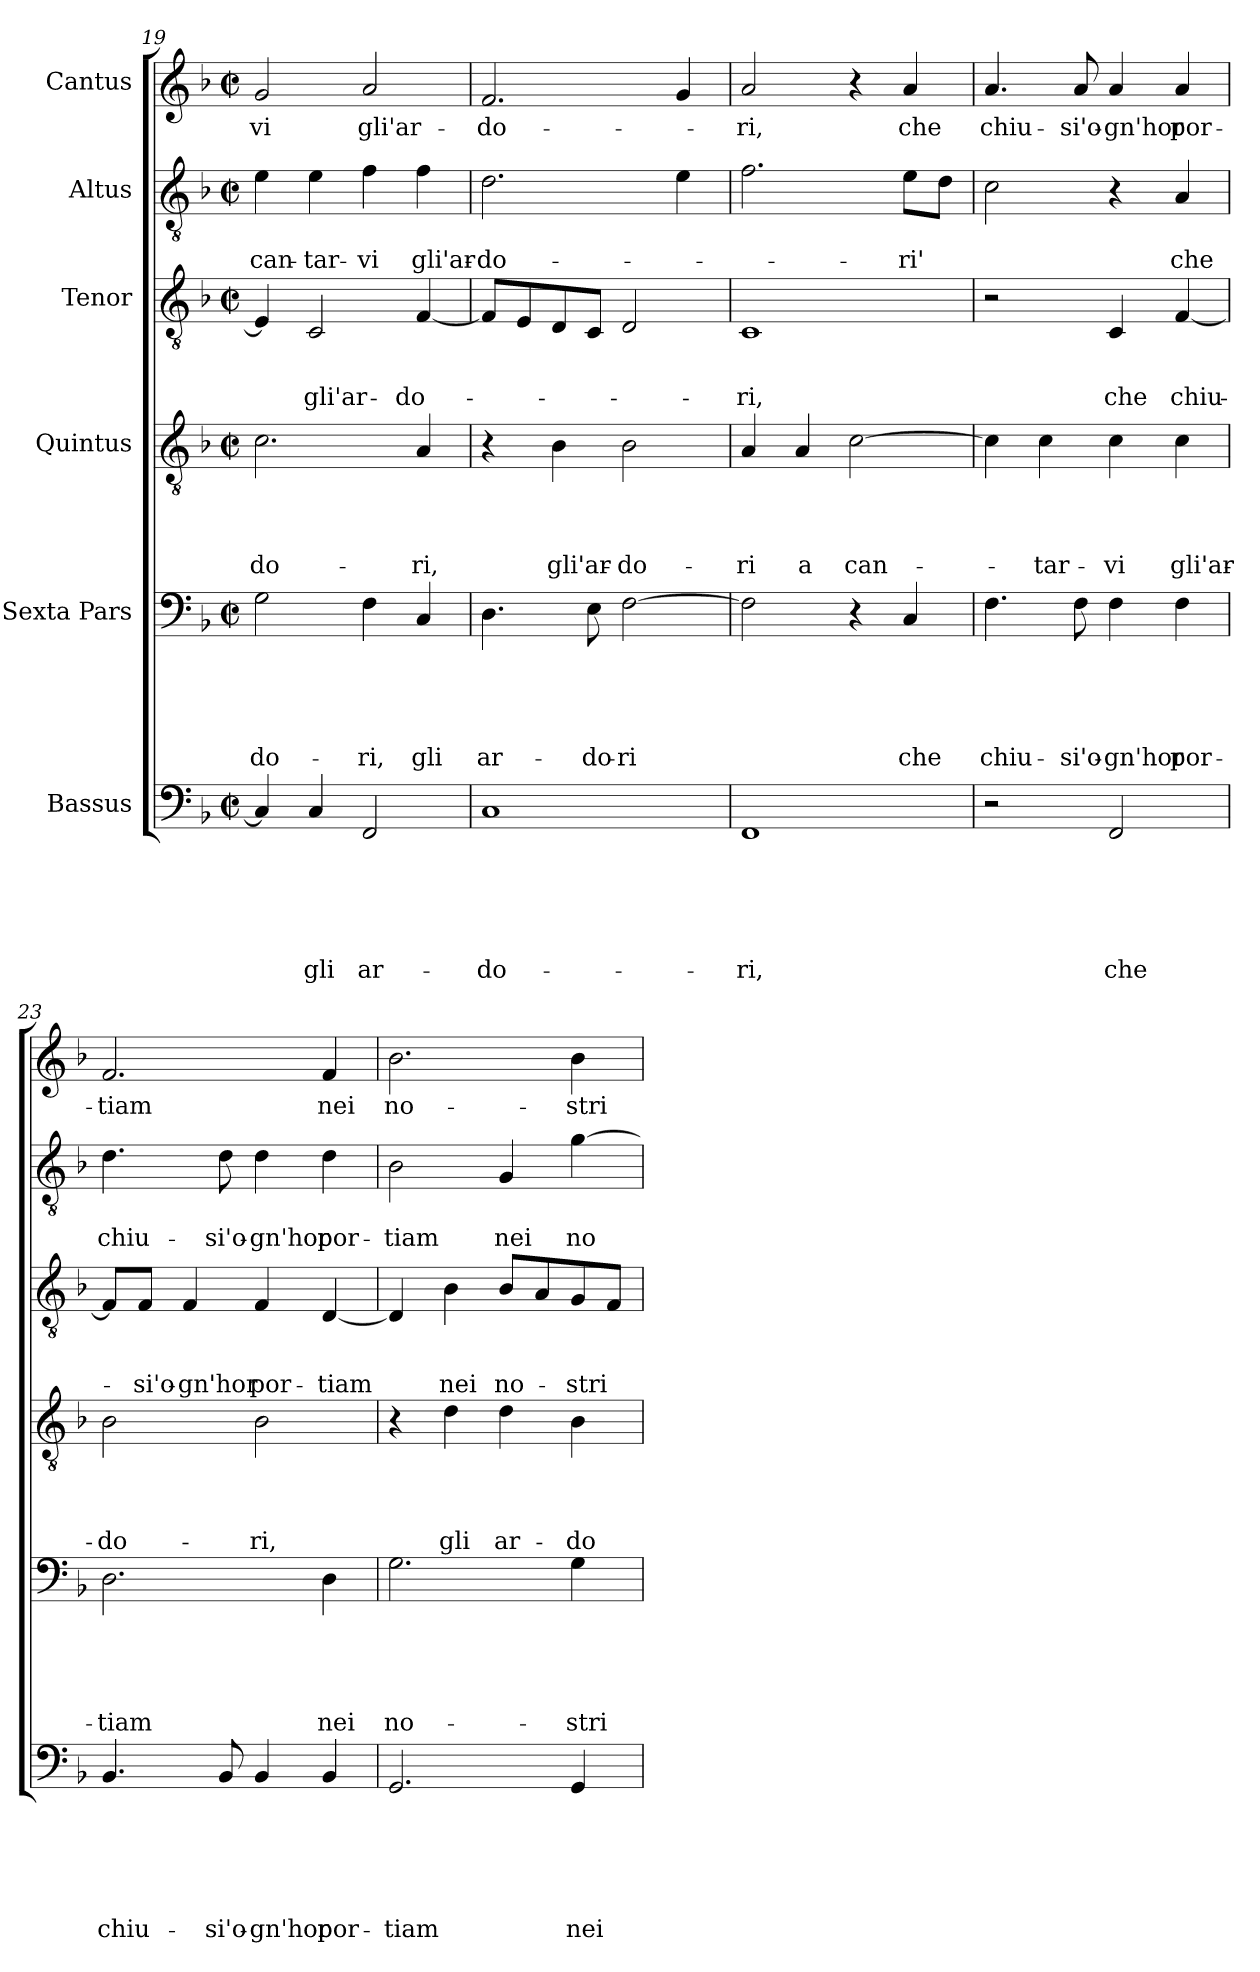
**kern	**text	**text	**text	**text	**text	**text	**kern	**text	**text	**text	**text	**text	**kern	**text	**text	**text	**text	**kern	**text	**text	**text	**kern	**text	**text	**kern	**text
*part6	*part6	*part6	*part6	*part6	*part6	*part6	*part5	*part5	*part5	*part5	*part5	*part5	*part4	*part4	*part4	*part4	*part4	*part3	*part3	*part3	*part3	*part2	*part2	*part2	*part1	*part1
*staff6	*staff6	*staff6	*staff6	*staff6	*staff6	*staff6	*staff5	*staff5	*staff5	*staff5	*staff5	*staff5	*staff4	*staff4	*staff4	*staff4	*staff4	*staff3	*staff3	*staff3	*staff3	*staff2	*staff2	*staff2	*staff1	*staff1
*I"Bassus	*	*	*	*	*	*	*I"Sexta Pars	*	*	*	*	*	*I"Quintus	*	*	*	*	*I"Tenor	*	*	*	*I"Altus	*	*	*I"Cantus	*
*clefF4	*	*	*	*	*	*	*clefF4	*	*	*	*	*	*clefGv2	*	*	*	*	*clefGv2	*	*	*	*clefGv2	*	*	*clefG2	*
*k[b-]	*	*	*	*	*	*	*k[b-]	*	*	*	*	*	*k[b-]	*	*	*	*	*k[b-]	*	*	*	*k[b-]	*	*	*k[b-]	*
*F:	*	*	*	*	*	*	*F:	*	*	*	*	*	*F:	*	*	*	*	*F:	*	*	*	*F:	*	*	*F:	*
*M2/2	*	*	*	*	*	*	*M2/2	*	*	*	*	*	*M2/2	*	*	*	*	*M2/2	*	*	*	*M2/2	*	*	*M2/2	*
*met(c|)	*	*	*	*	*	*	*met(c|)	*	*	*	*	*	*met(c|)	*	*	*	*	*met(c|)	*	*	*	*met(c|)	*	*	*met(c|)	*
=19	=19	=19	=19	=19	=19	=19	=19	=19	=19	=19	=19	=19	=19	=19	=19	=19	=19	=19	=19	=19	=19	=19	=19	=19	=19	=19
4C/]	.	.	.	.	.	.	2G\	.	.	.	.	-do-	2.c\	.	.	.	-do-	4E/]	.	.	.	4e\	.	can-	2g/	-vi
4C/	.	.	.	.	.	gli	.	.	.	.	.	.	.	.	.	.	.	2C/	.	.	gli'ar-	4e\	.	-tar-	.	.
2FF/	.	.	.	.	.	ar-	4F\	.	.	.	.	-ri,	.	.	.	.	.	.	.	.	.	4f\	.	-vi	2a/	gli'ar-
.	.	.	.	.	.	.	4C/	.	.	.	.	gli	4A/	.	.	.	-ri,	[4F/	.	.	-do-	4f\	.	gli'ar-	.	.
=20	=20	=20	=20	=20	=20	=20	=20	=20	=20	=20	=20	=20	=20	=20	=20	=20	=20	=20	=20	=20	=20	=20	=20	=20	=20	=20
1C	.	.	.	.	.	-do-	4.D\	.	.	.	.	ar-	4r	.	.	.	.	8F/L]	.	.	.	2.d\	.	-do-	2.f/	-do-
.	.	.	.	.	.	.	.	.	.	.	.	.	.	.	.	.	.	8E/	.	.	.	.	.	.	.	.
.	.	.	.	.	.	.	.	.	.	.	.	.	4B-\	.	.	.	gli'ar-	8D/	.	.	.	.	.	.	.	.
.	.	.	.	.	.	.	8E\	.	.	.	.	-do-	.	.	.	.	.	8C/J	.	.	.	.	.	.	.	.
.	.	.	.	.	.	.	[2F\	.	.	.	.	-ri	2B-\	.	.	.	-do-	2D/	.	.	.	.	.	.	.	.
.	.	.	.	.	.	.	.	.	.	.	.	.	.	.	.	.	.	.	.	.	.	4e\	.	.	4g/	.
!!LO:LB:g=z
=21	=21	=21	=21	=21	=21	=21	=21	=21	=21	=21	=21	=21	=21	=21	=21	=21	=21	=21	=21	=21	=21	=21	=21	=21	=21	=21
1FF	.	.	.	.	.	-ri,	2F\]	.	.	.	.	.	4A/	.	.	.	-ri	1C	.	.	-ri,	2.f\	.	.	2a/	-ri,
.	.	.	.	.	.	.	.	.	.	.	.	.	4A/	.	.	.	a	.	.	.	.	.	.	.	.	.
.	.	.	.	.	.	.	4r	.	.	.	.	.	[2c\	.	.	.	can-	.	.	.	.	.	.	.	4r	.
.	.	.	.	.	.	.	4C/	.	.	.	.	che	.	.	.	.	.	.	.	.	.	8e\L	.	-ri'	4a/	che
.	.	.	.	.	.	.	.	.	.	.	.	.	.	.	.	.	.	.	.	.	.	8d\J	.	.	.	.
=22	=22	=22	=22	=22	=22	=22	=22	=22	=22	=22	=22	=22	=22	=22	=22	=22	=22	=22	=22	=22	=22	=22	=22	=22	=22	=22
2r	.	.	.	.	.	.	4.F\	.	.	.	.	chiu-	4c\]	.	.	.	.	2r	.	.	.	2c\	.	.	4.a/	chiu-
.	.	.	.	.	.	.	.	.	.	.	.	.	4c\	.	.	.	-tar-	.	.	.	.	.	.	.	.	.
.	.	.	.	.	.	.	8F\	.	.	.	.	-si'o-	.	.	.	.	.	.	.	.	.	.	.	.	8a/	-si'o-
2FF/	.	.	.	.	.	che	4F\	.	.	.	.	-gn'hor	4c\	.	.	.	-vi	4C/	.	.	che	4r	.	.	4a/	-gn'hor
.	.	.	.	.	.	.	4F\	.	.	.	.	por-	4c\	.	.	.	gli'ar-	[4F/	.	.	chiu-	4A/	.	che	4a/	por-
=23	=23	=23	=23	=23	=23	=23	=23	=23	=23	=23	=23	=23	=23	=23	=23	=23	=23	=23	=23	=23	=23	=23	=23	=23	=23	=23
4.BB-/	.	.	.	.	.	chiu-	2.D\	.	.	.	.	-tiam	2B-\	.	.	.	-do-	8F/L]	.	.	.	4.d\	.	chiu-	2.f/	-tiam
.	.	.	.	.	.	.	.	.	.	.	.	.	.	.	.	.	.	8F/J	.	.	-si'o-	.	.	.	.	.
.	.	.	.	.	.	.	.	.	.	.	.	.	.	.	.	.	.	4F/	.	.	-gn'hor	.	.	.	.	.
8BB-/	.	.	.	.	.	-si'o-	.	.	.	.	.	.	.	.	.	.	.	.	.	.	.	8d\	.	-si'o-	.	.
4BB-/	.	.	.	.	.	-gn'hor	.	.	.	.	.	.	2B-\	.	.	.	-ri,	4F/	.	.	por-	4d\	.	-gn'hor	.	.
4BB-/	.	.	.	.	.	por-	4D\	.	.	.	.	nei	.	.	.	.	.	[4D/	.	.	-tiam	4d\	.	por-	4f/	nei
!!LO:PB:g=z
=24	=24	=24	=24	=24	=24	=24	=24	=24	=24	=24	=24	=24	=24	=24	=24	=24	=24	=24	=24	=24	=24	=24	=24	=24	=24	=24
2.GG/	.	.	.	.	.	-tiam	2.G\	.	.	.	.	no-	4r	.	.	.	.	4D/]	.	.	.	2B-\	.	-tiam	2.b-\	no-
.	.	.	.	.	.	.	.	.	.	.	.	.	4d\	.	.	.	gli	4B-\	.	.	nei	.	.	.	.	.
.	.	.	.	.	.	.	.	.	.	.	.	.	4d\	.	.	.	ar-	8B-/L	.	.	no-	4G/	.	nei	.	.
.	.	.	.	.	.	.	.	.	.	.	.	.	.	.	.	.	.	8A/	.	.	.	.	.	.	.	.
4GG/	.	.	.	.	.	nei	4G\	.	.	.	.	-stri	4B-\	.	.	.	-do-	8G/	.	.	-stri	[4g\	.	no-	4b-\	-stri
.	.	.	.	.	.	.	.	.	.	.	.	.	.	.	.	.	.	8F/J	.	.	.	.	.	.	.	.
=	=	=	=	=	=	=	=	=	=	=	=	=	=	=	=	=	=	=	=	=	=	=	=	=	=	=
*-	*-	*-	*-	*-	*-	*-	*-	*-	*-	*-	*-	*-	*-	*-	*-	*-	*-	*-	*-	*-	*-	*-	*-	*-	*-	*-
